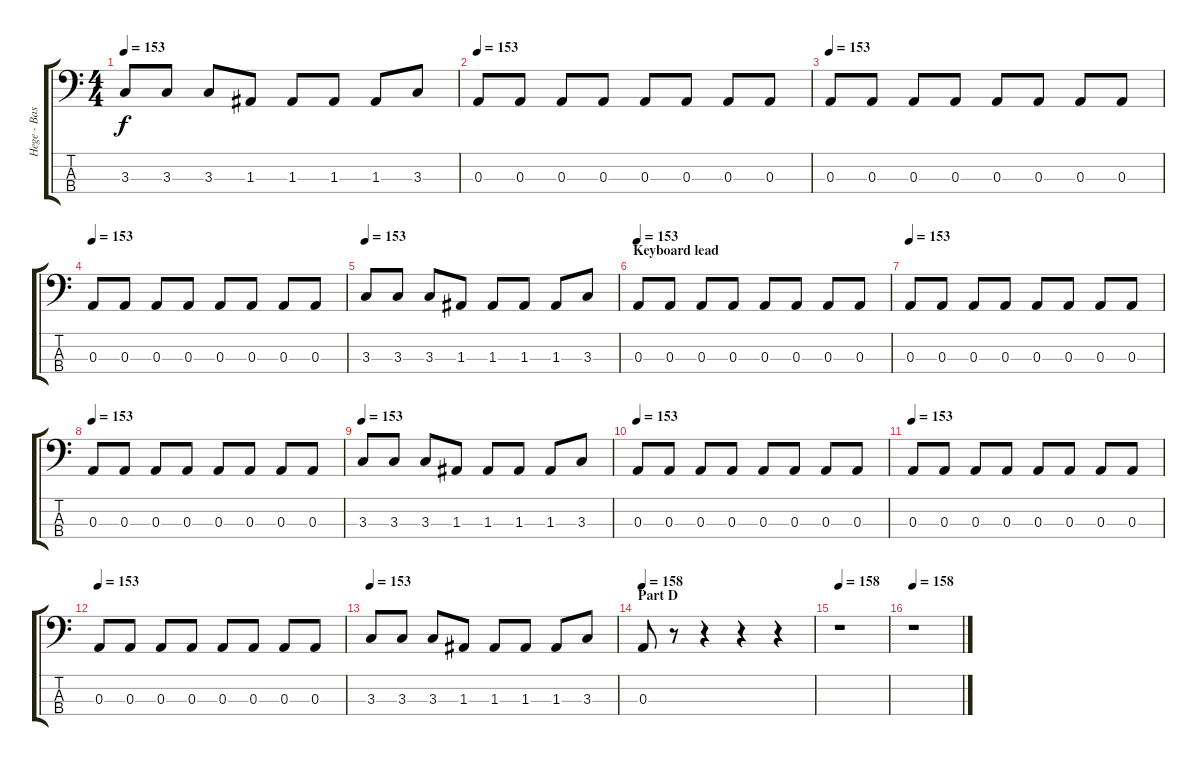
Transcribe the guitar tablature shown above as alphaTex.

\track ("Hege - Bass" "Hege - Bas") {instrument electricbassfinger}
\staff {score tabs}
\tuning (G2 D2 A1 E1) {hide}
\ts (4 4)
\tempo 153
\clef f4
\ks c
3.3.8{dy f} 3.3.8 3.3.8 1.3.8 1.3.8 1.3.8 1.3.8 3.3.8 |
\tempo 153
0.3.8 0.3.8 0.3.8 0.3.8 0.3.8 0.3.8 0.3.8 0.3.8 |
\tempo 153
0.3.8 0.3.8 0.3.8 0.3.8 0.3.8 0.3.8 0.3.8 0.3.8 |
\tempo 153
0.3.8 0.3.8 0.3.8 0.3.8 0.3.8 0.3.8 0.3.8 0.3.8 |
\tempo 153
3.3.8 3.3.8 3.3.8 1.3.8 1.3.8 1.3.8 1.3.8 3.3.8 |
\section ("" "Keyboard lead ")
\tempo 153
0.3.8 0.3.8 0.3.8 0.3.8 0.3.8 0.3.8 0.3.8 0.3.8 |
\tempo 153
0.3.8 0.3.8 0.3.8 0.3.8 0.3.8 0.3.8 0.3.8 0.3.8 |
\tempo 153
0.3.8 0.3.8 0.3.8 0.3.8 0.3.8 0.3.8 0.3.8 0.3.8 |
\tempo 153
3.3.8 3.3.8 3.3.8 1.3.8 1.3.8 1.3.8 1.3.8 3.3.8 |
\tempo 153
0.3.8 0.3.8 0.3.8 0.3.8 0.3.8 0.3.8 0.3.8 0.3.8 |
\tempo 153
0.3.8 0.3.8 0.3.8 0.3.8 0.3.8 0.3.8 0.3.8 0.3.8 |
\tempo 153
0.3.8 0.3.8 0.3.8 0.3.8 0.3.8 0.3.8 0.3.8 0.3.8 |
\tempo 153
3.3.8 3.3.8 3.3.8 1.3.8 1.3.8 1.3.8 1.3.8 3.3.8 |
\section ("" "Part D")
\tempo 158
0.3.8 r.8 r.4 r.4 r.4 |
\tempo 158
r.1 |
\tempo 158
r.1
